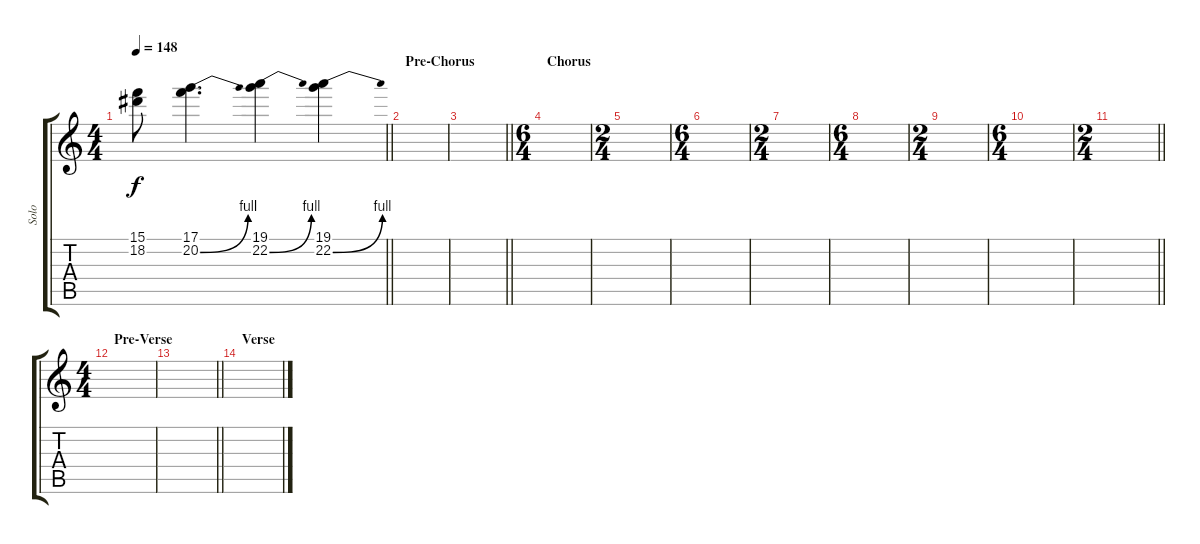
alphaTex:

\track ("Solo" "Solo") {instrument overdrivenguitar}
\staff {score tabs}
\tuning (D4 A3 F3 C3 G2 D2) {hide}
\ts (4 4)
\tempo 148
\clef g2
\barLineRight lightlight
\ks c
(15.1{t} 18.2{t}).8{dy f} (17.1 20.2{be (bend 0 0 60 4)}).4{d} (19.1 22.2{be (bend 0 0 60 4)}).4 (19.1 22.2{be (bend 0 0 60 4)}).4 |
\section ("" "Pre-Chorus")
|
\barLineRight lightlight
|
\ts (6 4)
\section ("" "Chorus")
|
\ts (2 4)
|
\ts (6 4)
|
\ts (2 4)
|
\ts (6 4)
|
\ts (2 4)
|
\ts (6 4)
|
\ts (2 4)
\barLineRight lightlight
|
\ts (4 4)
\section ("" "Pre-Verse")
|
\barLineRight lightlight
|
\section ("" "Verse")
